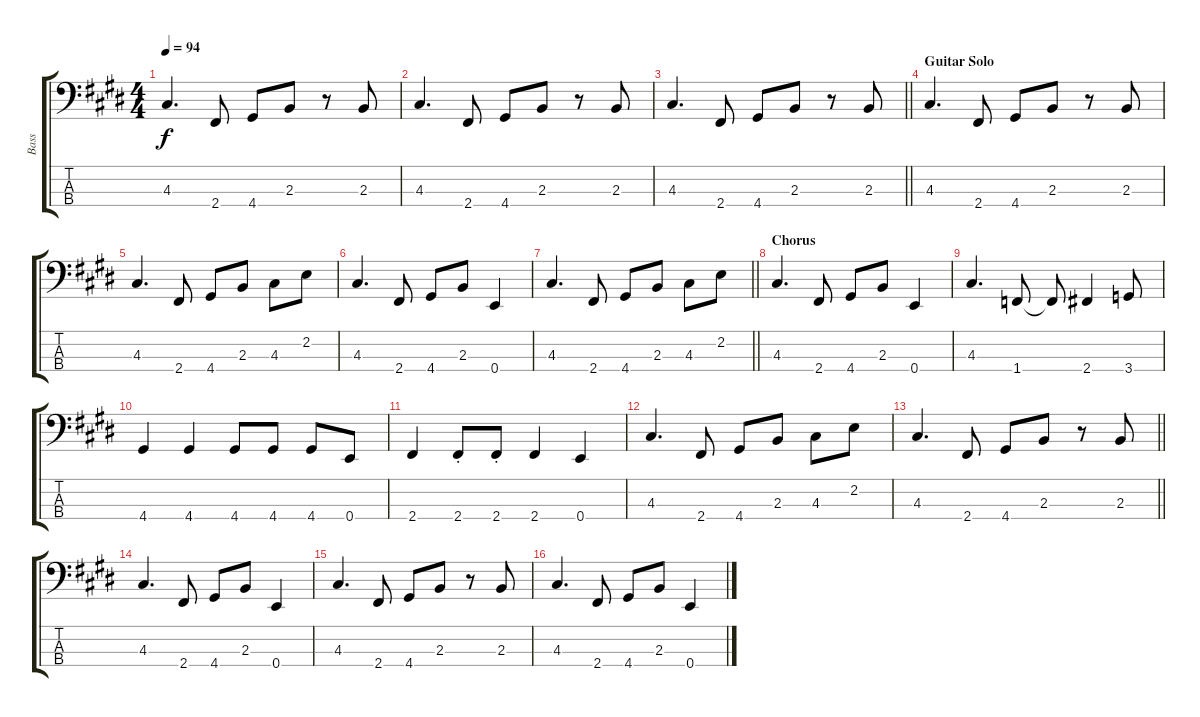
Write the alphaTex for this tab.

\track ("Bass" "Bass") {instrument electricbassfinger}
\staff {score tabs}
\tuning (G2 D2 A1 E1) {hide}
\ts (4 4)
\tempo 94
\clef f4
\ks c#minor
4.3.4{d dy f} 2.4.8 4.4.8 2.3.8 r.8 2.3.8 |
4.3.4{d} 2.4.8 4.4.8 2.3.8 r.8 2.3.8 |
\barLineRight lightlight
\ks e
4.3.4{d} 2.4.8 4.4.8 2.3.8 r.8 2.3.8 |
\section ("" "Guitar Solo")
\ks c#minor
4.3.4{d} 2.4.8 4.4.8 2.3.8 r.8 2.3.8 |
4.3.4{d} 2.4.8 4.4.8 2.3.8 4.3.8 2.2.8 |
4.3.4{d} 2.4.8 4.4.8 2.3.8 0.4.4 |
\barLineRight lightlight
\ks e
4.3.4{d} 2.4.8 4.4.8 2.3.8 4.3.8 2.2.8 |
\section ("" "Chorus")
\ks c#minor
4.3.4{d} 2.4.8 4.4.8 2.3.8 0.4.4 |
4.3.4{d} 1.4.8 1.4{t}.8 2.4.4 3.4.8 |
4.4.4 4.4.4 4.4.8 4.4.8 4.4.8 0.4.8 |
\ks e
2.4.4 2.4{st}.8 2.4{st}.8 2.4.4 0.4.4 |
\ks c#minor
4.3.4{d} 2.4.8 4.4.8 2.3.8 4.3.8 2.2.8 |
\barLineRight lightlight
4.3.4{d} 2.4.8 4.4.8 2.3.8 r.8 2.3.8 |
\ks e
4.3.4{d} 2.4.8 4.4.8 2.3.8 0.4.4 |
\ks c#minor
4.3.4{d} 2.4.8 4.4.8 2.3.8 r.8 2.3.8 |
4.3.4{d} 2.4.8 4.4.8 2.3.8 0.4.4
